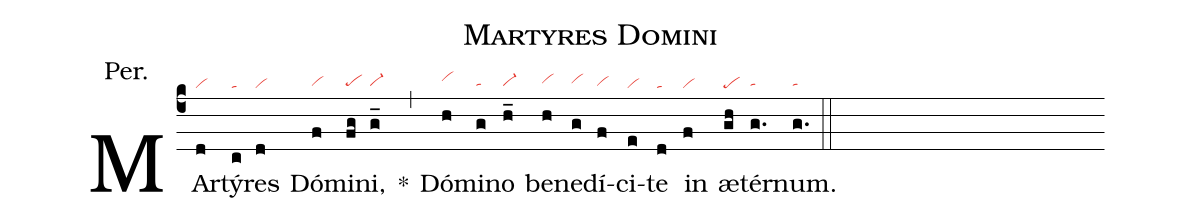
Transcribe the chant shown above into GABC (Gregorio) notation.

name: Martyres Domini;
annotation: Per.;
nabc-lines: 1;
%%
(c4)
MAr(d|vi)tý(c|ta)res(d|vi) Dó(f|vihg)mi(fg|pehg)ni,(g_|vi-hg) *(,)
Dó(h|vihi)mi(g|tahg)no(h_|vi-hg) be(h|vihh)ne(g|vihh)dí(f|vihg)ci(e|vi)te(d|ta) in(f|vi) æ(gh|pe)tér(g.|tahg)num.(g.|tahg) (::)
